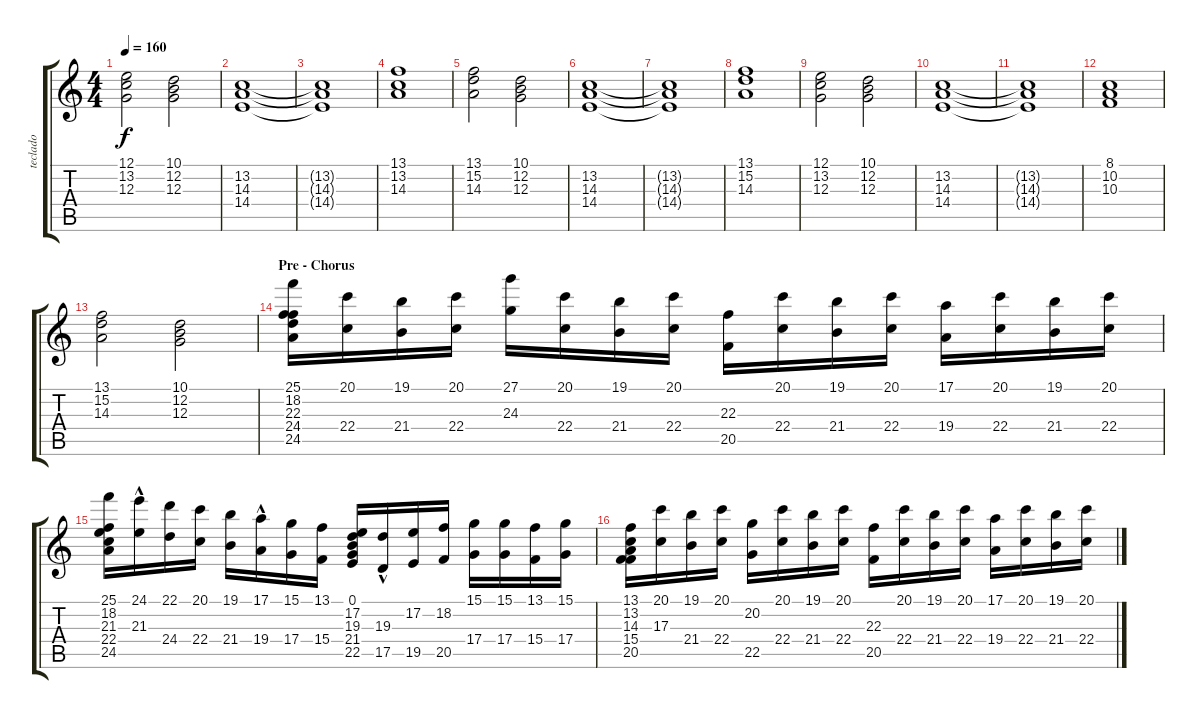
\track ("teclado" "teclado") {instrument stringensemble1}
\staff {score tabs}
\tuning (E4 B3 G3 D3 A2 E2) {hide}
\ts (4 4)
\tempo 160
\clef g2
\ks c
(12.1 13.2 12.3).2{dy f} (10.1 12.2 12.3).2 |
(13.2 14.3 14.4).1 |
(13.2{t} 14.3{t} 14.4{t}).1 |
(13.1 13.2 14.3).1 |
(13.1 15.2 14.3).2 (10.1 12.2 12.3).2 |
(13.2 14.3 14.4).1 |
(13.2{t} 14.3{t} 14.4{t}).1 |
(13.1 15.2 14.3).1 |
(12.1 13.2 12.3).2 (10.1 12.2 12.3).2 |
(13.2 14.3 14.4).1 |
(13.2{t} 14.3{t} 14.4{t}).1 |
(8.1 10.2 10.3).1 |
(13.1 15.2 14.3).2 (10.1 12.2 12.3).2 |
\section ("" "Pre - Chorus")
(25.1 18.2 22.3 24.4 24.5).16 (20.1 22.4).16 (19.1 21.4).16 (20.1 22.4).16 (27.1 24.3).16 (20.1 22.4).16 (19.1 21.4).16 (20.1 22.4).16 (22.3 20.5).16 (20.1 22.4).16 (19.1 21.4).16 (20.1 22.4).16 (17.1 19.4).16 (20.1 22.4).16 (19.1 21.4).16 (20.1 22.4).16 |
(25.1 18.2 21.3 22.4 24.5).16 (24.1 21.3{hac}).16 (22.1 24.4).16 (20.1 22.4).16 (19.1 21.4).16 (17.1 19.4{hac}).16 (15.1 17.4).16 (13.1 15.4).16 (0.1 17.2 19.3 21.4 22.5).16 (19.3{hac} 17.5).16 (17.2 19.5).16 (18.2 20.5).16 (15.1 17.4).16 (15.1 17.4).16 (13.1 15.4).16 (15.1 17.4).16 |
(13.1 13.2 14.3 15.4 20.5).16 (20.1 17.3).16 (19.1 21.4).16 (20.1 22.4).16 (20.2 22.5).16 (20.1 22.4).16 (19.1 21.4).16 (20.1 22.4).16 (22.3 20.5).16 (20.1 22.4).16 (19.1 21.4).16 (20.1 22.4).16 (17.1 19.4).16 (20.1 22.4).16 (19.1 21.4).16 (20.1 22.4).16
